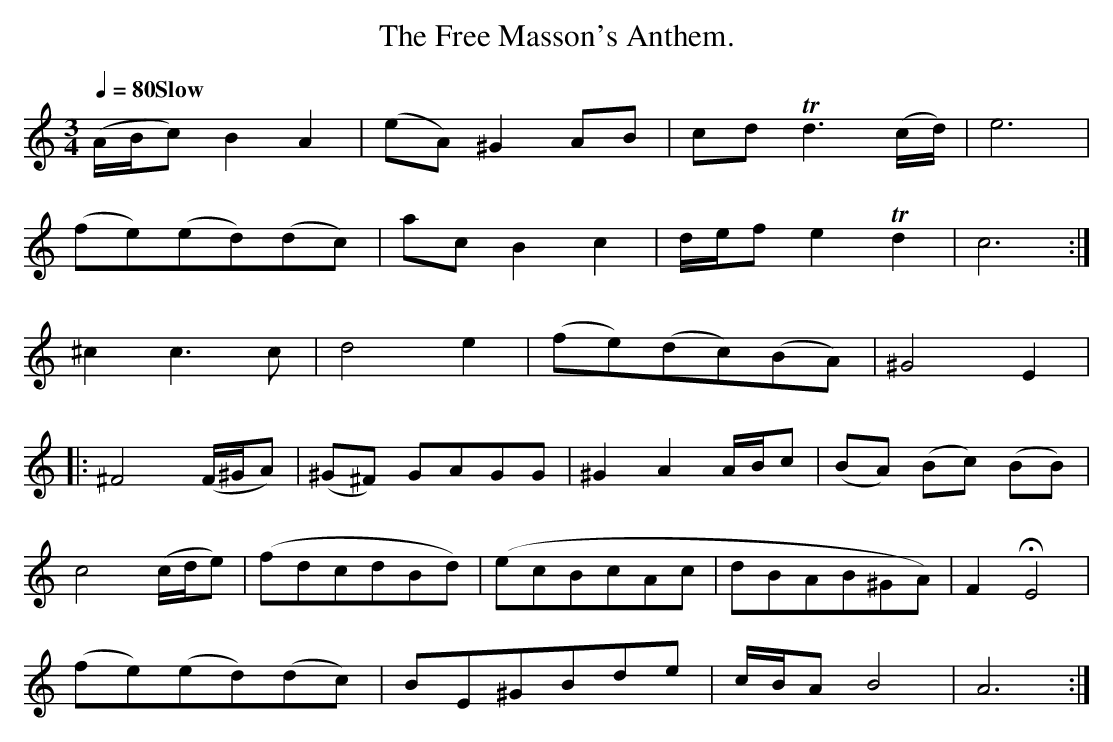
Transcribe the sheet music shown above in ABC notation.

X:1
T:The Free Masson's Anthem.
M:3/4
L:1/8
Q:1/4=80 "Slow"
K:A Minor
  (A/B/c)B2A2     | (eA)  ^G2AB | cd Td3  (c/d/)| e6            |
  (fe)(ed)(dc)    |  ac    B2c2 | d/e/fe2Td2    | c6           :|
  ^c2  c3       c |  d4      e2 |(fe)(dc)(BA)   |^G4         E2 |
|:^F4     (F/^G/A)|(^G^F)  GAGG |^G2  A2   A/B/c|(BA)  (Bc) (BB)|
   c4     (c/d/e) | (fdcdBd)|(ecBcAc   | dBAB^GA)|F2 HE4|
  (fe)(ed)(dc)    | BE^GBde | c/B/A B4      | A6           :|
